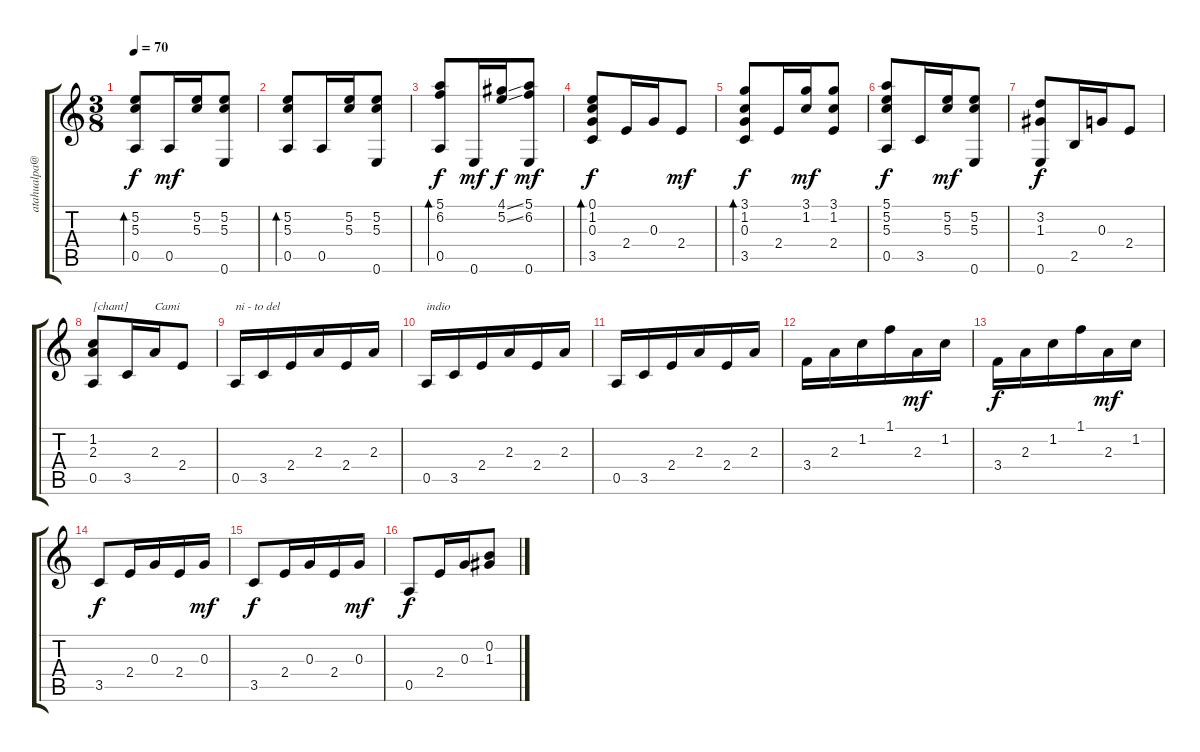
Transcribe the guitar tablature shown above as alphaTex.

\track ("" "atahualpa@") {instrument acousticguitarnylon}
\staff {score tabs}
\tuning (E4 B3 G3 D3 A2 E2) {hide}
\ts (3 8)
\tempo 70
\clef g2
\ks c
(5.2 5.3 0.5).8{bd 120 dy f instrument acousticguitarnylon} 0.5.16{dy mf} (5.2 5.3).16 (5.2 5.3 0.6).8 |
(5.2 5.3 0.5).8{bd 120} 0.5.16 (5.2 5.3).16 (5.2 5.3 0.6).8 |
(5.1 6.2 0.5).8{bd 120 dy f} 0.6.16{dy mf} (4.1{ss} 5.2{ss}).16{dy f} (5.1 6.2 0.6).8{dy mf} |
(0.1 1.2 0.3 3.5).8{bd 120 dy f} 2.4.16 0.3.16 2.4.8{dy mf} |
(3.1 1.2 0.3 3.5).8{bd 120 dy f} 2.4.16 (3.1 1.2).16{dy mf} (3.1 1.2 2.4).8 |
(5.1 5.2 5.3 0.5).8{dy f} 3.5.16 (5.2 5.3).16{dy mf} (5.2 5.3 0.6).8 |
(3.2 1.3 0.6).8{dy f} 2.5.16 0.3.16 2.4.8 |
(1.2 2.3 0.5).8{txt "[chant] "} 3.5.16 2.3.16{txt "Cami   "} 2.4.8 |
0.5.16{txt "ni - to del"} 3.5.16 2.4.16 2.3.16 2.4.16 2.3.16 |
0.5.16{txt "indio"} 3.5.16 2.4.16 2.3.16 2.4.16 2.3.16 |
0.5.16 3.5.16 2.4.16 2.3.16 2.4.16 2.3.16 |
3.4.16 2.3.16 1.2.16 1.1.16 2.3.16{dy mf} 1.2.16 |
3.4.16{dy f} 2.3.16 1.2.16 1.1.16 2.3.16{dy mf} 1.2.16 |
3.5.8{dy f} 2.4.16 0.3.16 2.4.16 0.3.16{dy mf} |
3.5.8{dy f} 2.4.16 0.3.16 2.4.16 0.3.16{dy mf} |
0.5.8{dy f} 2.4.16 0.3.16 (0.2 1.3).8
